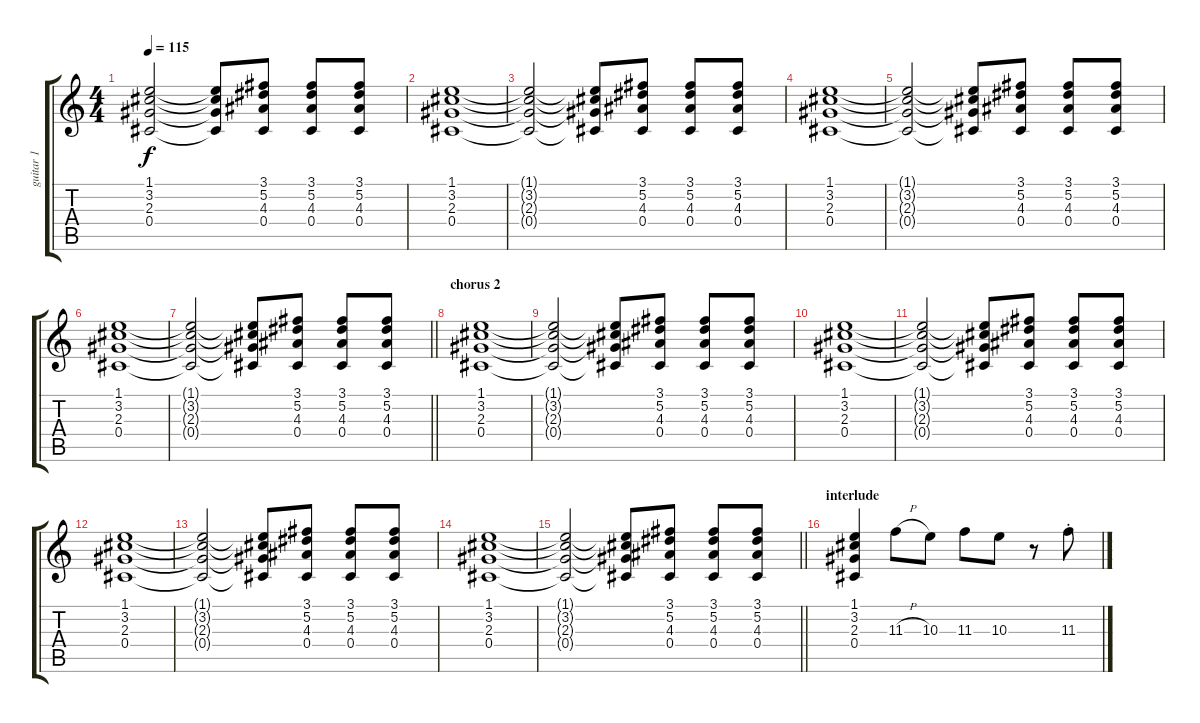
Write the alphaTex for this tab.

\track ("guitar 1" "guitar 1") {instrument overdrivenguitar}
\staff {score tabs}
\tuning (Eb4 Bb3 Gb3 Db3 Ab2 Eb2) {hide}
\ts (4 4)
\tempo 115
\clef g2
\ks c
(1.1{t} 3.2{t} 2.3{t} 0.4{t}).2{dy f} (1.1{t} 3.2{t} 2.3{t} 0.4{t}).8 (3.1 5.2 4.3 0.4).8 (3.1 5.2 4.3 0.4).8 (3.1 5.2 4.3 0.4).8 |
(1.1 3.2 2.3 0.4).1 |
(1.1{t} 3.2{t} 2.3{t} 0.4{t}).2 (1.1{t} 3.2{t} 2.3{t} 0.4{t}).8 (3.1 5.2 4.3 0.4).8 (3.1 5.2 4.3 0.4).8 (3.1 5.2 4.3 0.4).8 |
(1.1 3.2 2.3 0.4).1 |
(1.1{t} 3.2{t} 2.3{t} 0.4{t}).2 (1.1{t} 3.2{t} 2.3{t} 0.4{t}).8 (3.1 5.2 4.3 0.4).8 (3.1 5.2 4.3 0.4).8 (3.1 5.2 4.3 0.4).8 |
(1.1 3.2 2.3 0.4).1 |
\barLineRight lightlight
(1.1{t} 3.2{t} 2.3{t} 0.4{t}).2 (1.1{t} 3.2{t} 2.3{t} 0.4{t}).8 (3.1 5.2 4.3 0.4).8 (3.1 5.2 4.3 0.4).8 (3.1 5.2 4.3 0.4).8 |
\section ("" "chorus 2")
(1.1 3.2 2.3 0.4).1 |
(1.1{t} 3.2{t} 2.3{t} 0.4{t}).2 (1.1{t} 3.2{t} 2.3{t} 0.4{t}).8 (3.1 5.2 4.3 0.4).8 (3.1 5.2 4.3 0.4).8 (3.1 5.2 4.3 0.4).8 |
(1.1 3.2 2.3 0.4).1 |
(1.1{t} 3.2{t} 2.3{t} 0.4{t}).2 (1.1{t} 3.2{t} 2.3{t} 0.4{t}).8 (3.1 5.2 4.3 0.4).8 (3.1 5.2 4.3 0.4).8 (3.1 5.2 4.3 0.4).8 |
(1.1 3.2 2.3 0.4).1 |
(1.1{t} 3.2{t} 2.3{t} 0.4{t}).2 (1.1{t} 3.2{t} 2.3{t} 0.4{t}).8 (3.1 5.2 4.3 0.4).8 (3.1 5.2 4.3 0.4).8 (3.1 5.2 4.3 0.4).8 |
(1.1 3.2 2.3 0.4).1 |
\barLineRight lightlight
(1.1{t} 3.2{t} 2.3{t} 0.4{t}).2 (1.1{t} 3.2{t} 2.3{t} 0.4{t}).8 (3.1 5.2 4.3 0.4).8 (3.1 5.2 4.3 0.4).8 (3.1 5.2 4.3 0.4).8 |
\section ("" "interlude")
(1.1 3.2 2.3 0.4).4 11.3{h}.8 10.3.8 11.3.8 10.3.8 r.8 11.3{st}.8
